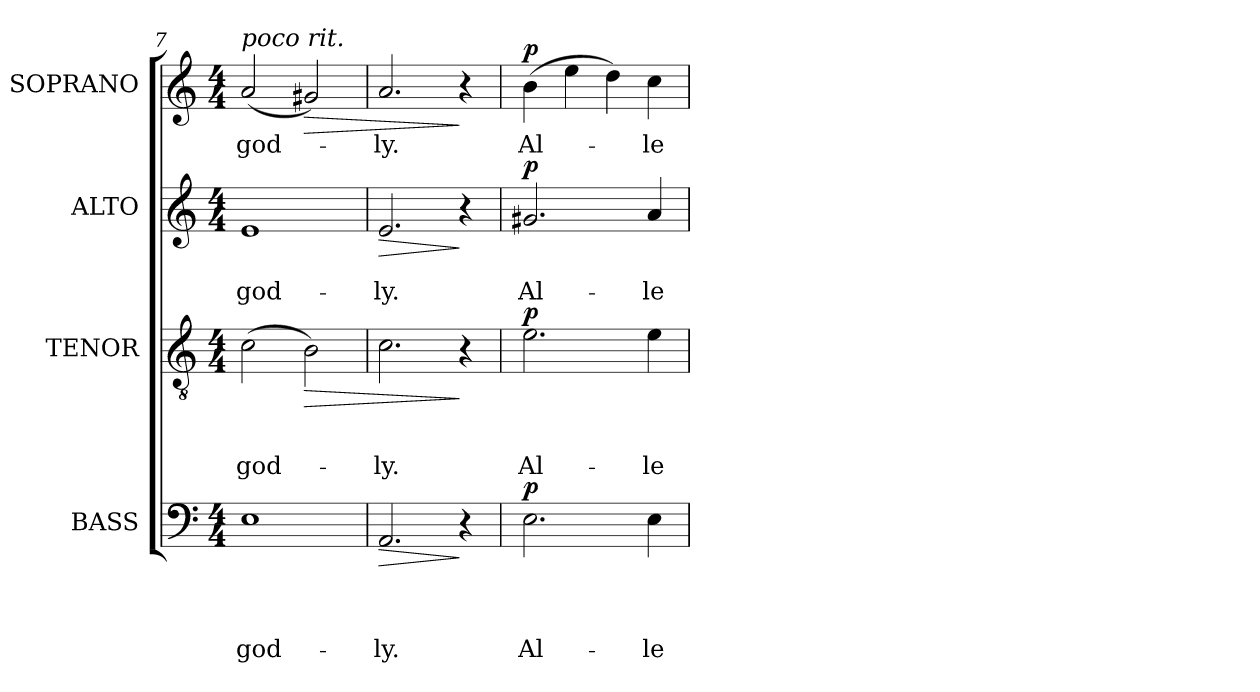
**kern	**text	**text	**text	**text	**dynam	**kern	**text	**text	**text	**dynam	**kern	**text	**text	**dynam	**kern	**text	**dynam
*part4	*part4	*part4	*part4	*part4	*part4	*part3	*part3	*part3	*part3	*part3	*part2	*part2	*part2	*part2	*part1	*part1	*part1
*staff4	*staff4	*staff4	*staff4	*staff4	*staff4	*staff3	*staff3	*staff3	*staff3	*staff3	*staff2	*staff2	*staff2	*staff2	*staff1	*staff1	*staff1
*I"BASS	*	*	*	*	*	*I"TENOR	*	*	*	*	*I"ALTO	*	*	*	*I"SOPRANO	*	*
*I'B.	*	*	*	*	*	*I'T.	*	*	*	*	*I'A.	*	*	*	*I'S.	*	*
*clefF4	*	*	*	*	*	*clefGv2	*	*	*	*	*clefG2	*	*	*	*clefG2	*	*
*k[]	*	*	*	*	*	*k[]	*	*	*	*	*k[]	*	*	*	*k[]	*	*
*C:	*	*	*	*	*	*C:	*	*	*	*	*C:	*	*	*	*C:	*	*
*M4/4	*	*	*	*	*	*M4/4	*	*	*	*	*M4/4	*	*	*	*M4/4	*	*
=7	=7	=7	=7	=7	=7	=7	=7	=7	=7	=7	=7	=7	=7	=7	=7	=7	=7
!	!	!	!	!	!	!	!	!	!	!	!	!	!	!	!LO:TX:a:i:t=poco rit.	!	!
!	!	!	!	!LO:LY:b	!	!	!	!	!LO:LY:b	!	!	!	!LO:LY:b	!	!	!LO:LY:b	!
1E	.	.	.	-god-	.	(>2c\	.	.	-god-	.	1e	.	-god-	.	(<2a/	-god-	.
!	!	!	!	!	!	!	!	!	!	!LO:HP:b	!	!	!	!	!	!	!LO:HP:b
.	.	.	.	.	.	2B\)	.	.	.	>	.	.	.	.	2g#X/)	.	>
=8	=8	=8	=8	=8	=8	=8	=8	=8	=8	=8	=8	=8	=8	=8	=8	=8	=8
!	!	!	!	!LO:LY:b	!LO:HP:b	!	!	!	!LO:LY:b	!	!	!	!LO:LY:b	!LO:HP:b	!	!LO:LY:b	!
2.AA/	.	.	.	-ly.	>	2.c\	.	.	-ly.	.	2.e/	.	-ly.	>	2.a/	-ly.	.
4r	.	.	.	.	]	4r	.	.	.	]	4r	.	.	]	4r	.	]
!!LO:PB:g=z
=9	=9	=9	=9	=9	=9	=9	=9	=9	=9	=9	=9	=9	=9	=9	=9	=9	=9
!	!	!	!	!LO:LY:b	!LO:DY:a	!	!	!	!LO:LY:b	!LO:DY:a	!	!	!LO:LY:b	!LO:DY:a	!	!LO:LY:b	!LO:DY:a
2.E\	.	.	.	Al-	p	2.e\	.	.	Al-	p	2.g#X/	.	Al-	p	(>4b\	Al-	p
.	.	.	.	.	.	.	.	.	.	.	.	.	.	.	4ee\	.	.
.	.	.	.	.	.	.	.	.	.	.	.	.	.	.	4dd\)	.	.
!	!	!	!	!LO:LY:b	!	!	!	!	!LO:LY:b	!	!	!	!LO:LY:b	!	!	!LO:LY:b	!
4E\	.	.	.	-le-	.	4e\	.	.	-le-	.	4a/	.	-le-	.	4cc\	-le-	.
=	=	=	=	=	=	=	=	=	=	=	=	=	=	=	=	=	=
*-	*-	*-	*-	*-	*-	*-	*-	*-	*-	*-	*-	*-	*-	*-	*-	*-	*-
